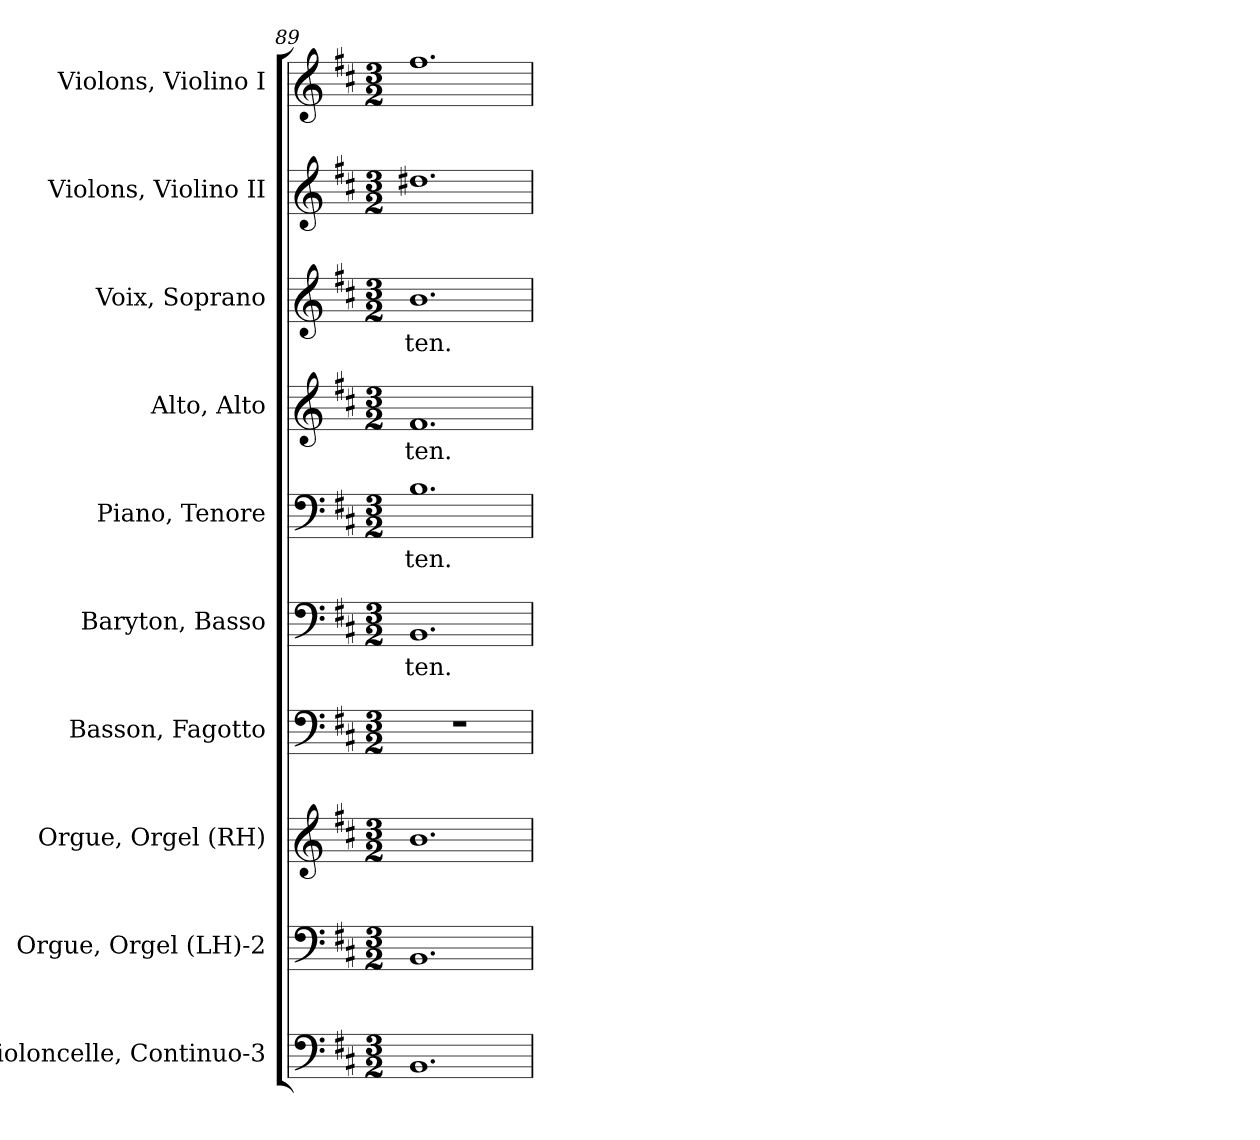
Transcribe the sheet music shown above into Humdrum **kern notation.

**kern	**kern	**kern	**kern	**kern	**text	**kern	**text	**kern	**text	**kern	**text	**kern	**kern
*part10	*part9	*part8	*part7	*part6	*part6	*part5	*part5	*part4	*part4	*part3	*part3	*part2	*part1
*staff10	*staff9	*staff8	*staff7	*staff6	*staff6	*staff5	*staff5	*staff4	*staff4	*staff3	*staff3	*staff2	*staff1
*I"Violoncelle, Continuo-3	*I"Orgue, Orgel (LH)-2	*I"Orgue, Orgel (RH)	*I"Basson, Fagotto	*I"Baryton, Basso	*	*I"Piano, Tenore	*	*I"Alto, Alto	*	*I"Voix, Soprano	*	*I"Violons, Violino II	*I"Violons, Violino I
*I'Vc.	*I'Org.	*I'Org.	*I'Bsn.	*I'Bar.	*	*I'Pia.	*	*I'A.	*	*I'Vx.	*	*I'Vlns.	*I'Vlns.
*clefF4	*clefF4	*clefG2	*clefF4	*clefF4	*	*clefF4	*	*clefG2	*	*clefG2	*	*clefG2	*clefG2
*k[f#c#]	*k[f#c#]	*k[f#c#]	*k[f#c#]	*k[f#c#]	*	*k[f#c#]	*	*k[f#c#]	*	*k[f#c#]	*	*k[f#c#]	*k[f#c#]
*M3/2	*M3/2	*M3/2	*M3/2	*M3/2	*	*M3/2	*	*M3/2	*	*M3/2	*	*M3/2	*M3/2
=89	=89	=89	=89	=89	=89	=89	=89	=89	=89	=89	=89	=89	=89
1.BB	1.BB	1.b	1.r	1.BB	ten.	1.B	ten.	1.f#	ten.	1.b	ten.	1.dd#X	1.ff#
=	=	=	=	=	=	=	=	=	=	=	=	=	=
*-	*-	*-	*-	*-	*-	*-	*-	*-	*-	*-	*-	*-	*-
